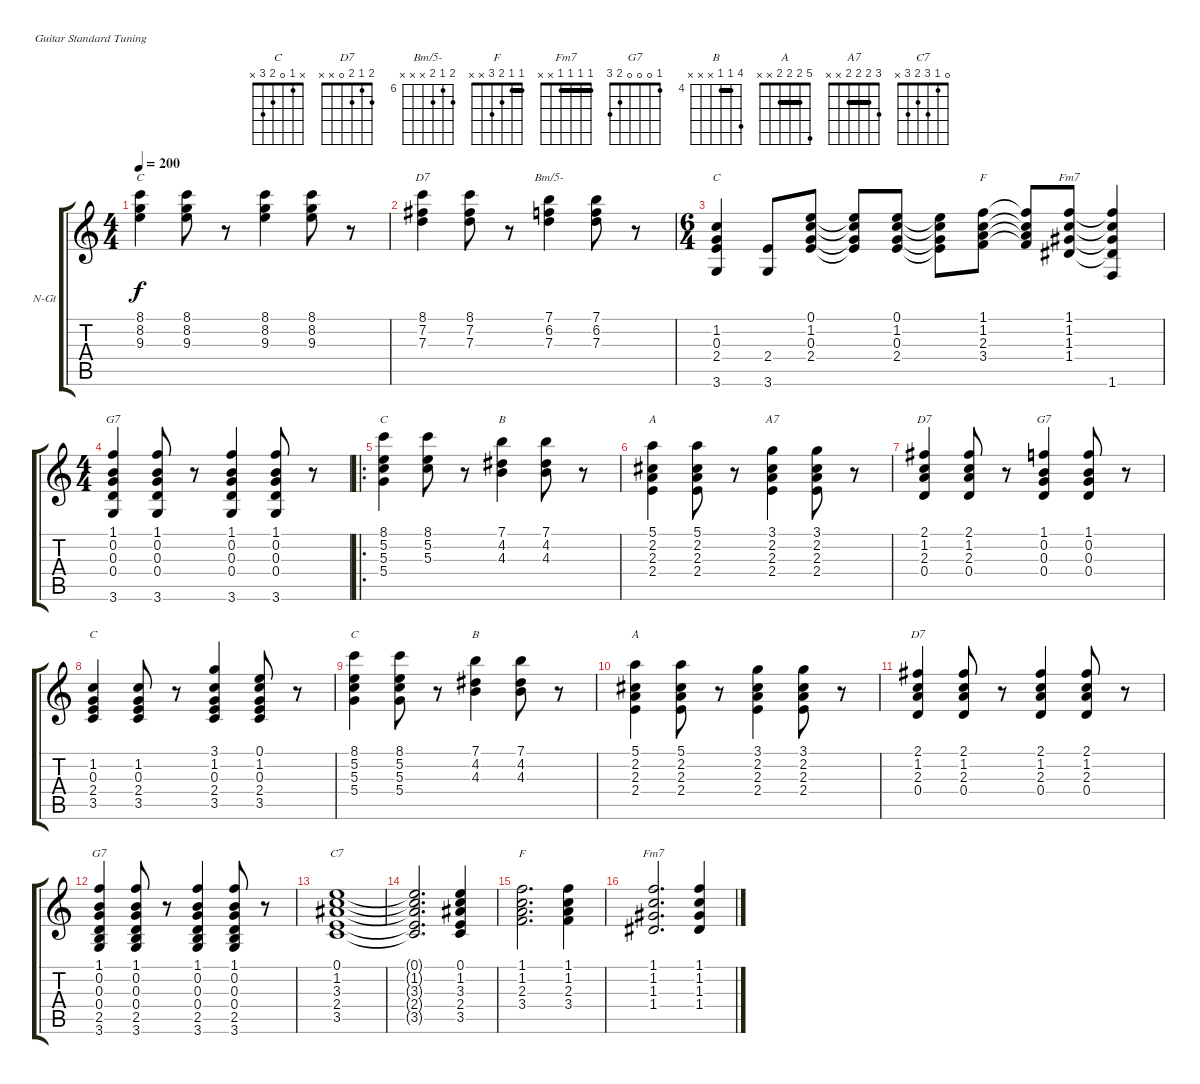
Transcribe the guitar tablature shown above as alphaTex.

\bracketExtendMode groupsimilarinstruments
\firstSystemTrackNameOrientation horizontal
\otherSystemsTrackNameOrientation horizontal
\track ("Robert Johnson" "N-Gt") {instrument acousticguitarnylon}
\staff {score tabs}
\tuning (E4 B3 G3 D3 A2 E2)
\chord ("C" 8 8 9 x x x) {firstfret 8 barre 8}
\chord ("D7" 8 7 7 x x x) {firstfret 7 barre 7}
\chord ("Bm/5-" 7 6 7 x x x) {firstfret 6}
\chord ("C" x 1 0 2 x 3)
\chord ("F" 1 1 2 3 x x) {barre 1}
\chord ("Fm7" 1 1 1 1 x x) {barre (1 1 1)}
\chord ("G7" 1 0 0 0 x 3)
\chord ("C" 8 5 5 5 x x) {firstfret 5 barre (5 5)}
\chord ("B" 7 4 4 x x x) {firstfret 4 barre 4}
\chord ("A" 5 2 2 2 x x) {barre (2 2)}
\chord ("A7" 3 2 2 2 x x) {barre (2 2)}
\chord ("D7" 2 1 2 0 x x)
\chord ("C" x 1 0 2 3 x)
\chord ("G7" 1 0 0 0 2 3)
\chord ("C7" 0 1 3 2 3 x)
\ts (4 4)
\tempo 200
\clef g2
\ks c
(8.1 8.2 9.3).4{ch "C" dy f instrument acousticguitarnylon} (8.1 8.2 9.3).8 r.8 (8.1 8.2 9.3).4 (8.1 8.2 9.3).8 r.8 |
(8.1 7.2 7.3).4{ch "D7"} (8.1 7.2 7.3).8 r.8 (7.1 6.2 7.3).4{ch "Bm/5-"} (7.1 6.2 7.3).8 r.8 |
\ts (6 4)
(1.2 0.3 2.4 3.6).4{ch "C"} (2.4 3.6).8 (0.1 1.2 0.3 2.4).8 (0.1{t} 1.2{t} 0.3{t} 2.4{t}).8 (0.1 1.2 0.3 2.4).8 (0.1{t} 1.2{t} 0.3{t} 2.4{t}).8 (1.1 1.2 2.3 3.4).8{ch "F"} (1.1{t} 1.2{t} 2.3{t} 3.4{t}).8 (1.1 1.2 1.3 1.4).8{ch "Fm7"} (1.1{t} 1.2{t} 1.3{t} 1.4{t} 1.6).4 |
\ts (4 4)
(1.1 0.2 0.3 0.4 3.6).4{ch "G7"} (1.1 0.2 0.3 0.4 3.6).8 r.8 (1.1 0.2 0.3 0.4 3.6).4 (1.1 0.2 0.3 0.4 3.6).8 r.8 |
\ro
(8.1 5.2 5.3 5.4).4{ch "C"} (8.1 5.2 5.3).8 r.8 (7.1 4.2 4.3).4{ch "B"} (7.1 4.2 4.3).8 r.8 |
(5.1 2.2 2.3 2.4).4{ch "A"} (5.1 2.2 2.3 2.4).8 r.8 (3.1 2.2 2.3 2.4).4{ch "A7"} (3.1 2.2 2.3 2.4).8 r.8 |
(2.1 1.2 2.3 0.4).4{ch "D7"} (2.1 1.2 2.3 0.4).8 r.8 (1.1 0.2 0.3 0.4).4{ch "G7"} (1.1 0.2 0.3 0.4).8 r.8 |
(1.2 0.3 2.4 3.5).4{ch "C"} (1.2 0.3 2.4 3.5).8 r.8 (3.1 1.2 0.3 2.4 3.5).4 (0.1 1.2 0.3 2.4 3.5).8 r.8 |
(8.1 5.2 5.3 5.4).4{ch "C"} (8.1 5.2 5.3 5.4).8 r.8 (7.1 4.2 4.3).4{ch "B"} (7.1 4.2 4.3).8 r.8 |
(5.1 2.2 2.3 2.4).4{ch "A"} (5.1 2.2 2.3 2.4).8 r.8 (3.1 2.2 2.3 2.4).4 (3.1 2.2 2.3 2.4).8 r.8 |
(2.1 1.2 2.3 0.4).4{ch "D7"} (2.1 1.2 2.3 0.4).8 r.8 (2.1 1.2 2.3 0.4).4 (2.1 1.2 2.3 0.4).8 r.8 |
(1.1 0.2 0.3 0.4 2.5 3.6).4{ch "G7"} (1.1 0.2 0.3 0.4 2.5 3.6).8 r.8 (1.1 0.2 0.3 0.4 2.5 3.6).4 (1.1 0.2 0.3 0.4 2.5 3.6).8 r.8 |
(0.1 1.2 3.3 2.4 3.5).1{ch "C7"} |
(0.1{t} 1.2{t} 3.3{t} 2.4{t} 3.5{t}).2{d} (0.1 1.2 3.3 2.4 3.5).4 |
(1.1 1.2 2.3 3.4).2{d ch "F"} (1.1 1.2 2.3 3.4).4 |
(1.1 1.2 1.3 1.4).2{d ch "Fm7"} (1.1 1.2 1.3 1.4).4
